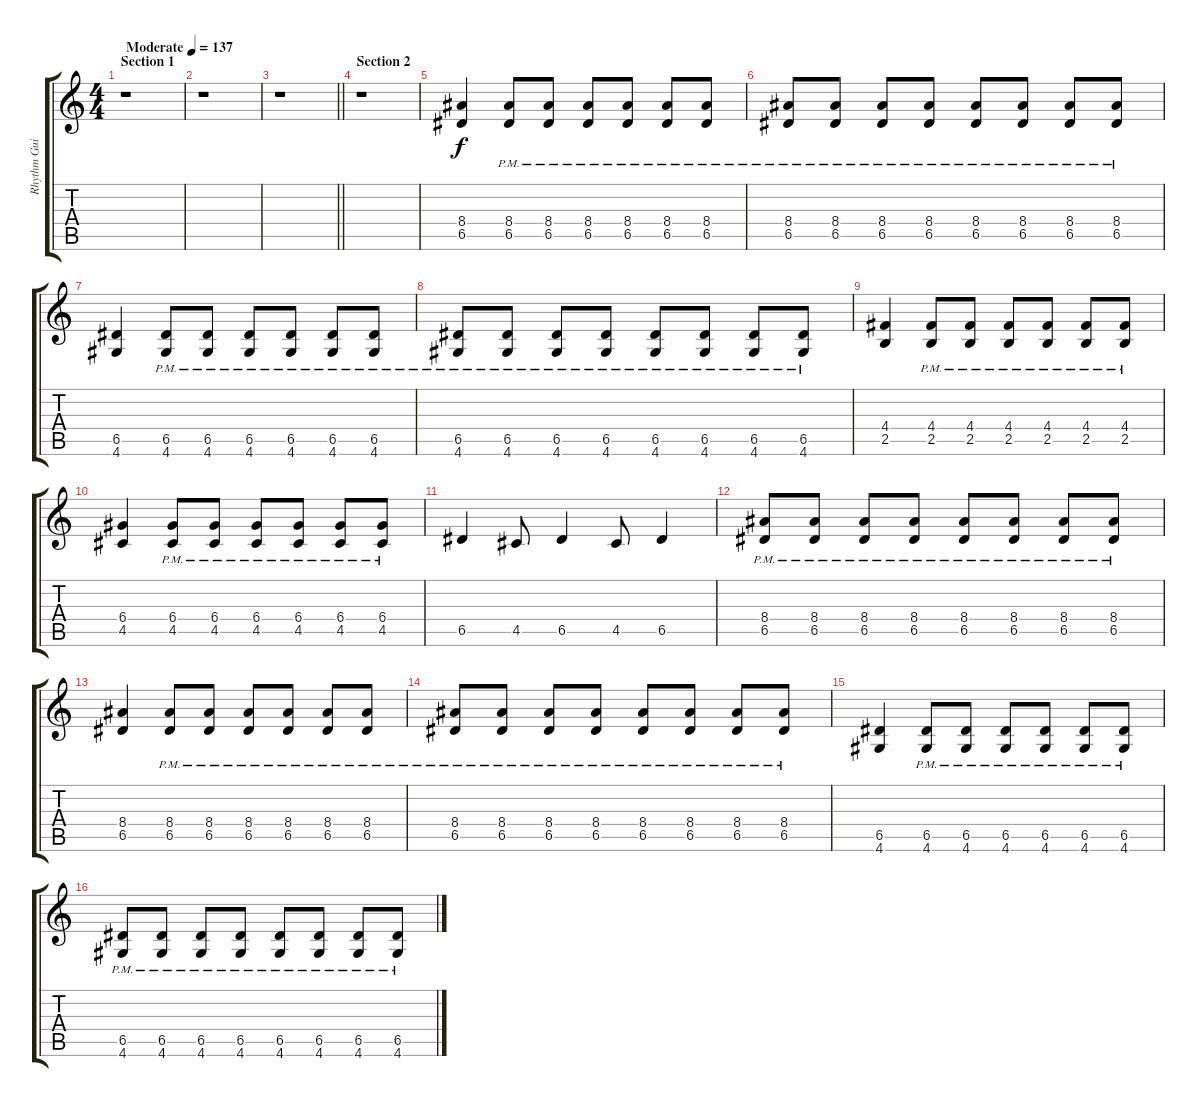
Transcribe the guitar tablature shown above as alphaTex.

\track ("Rhythm Guitar" "Rhythm Gui") {instrument overdrivenguitar}
\staff {score tabs}
\tuning (E4 B3 G3 D3 A2 E2) {hide}
\ts (4 4)
\section ("" "Section 1")
\tempo (137 "Moderate")
\clef g2
\ks c
r.1{dy f instrument overdrivenguitar} |
r.1 |
\barLineRight lightlight
r.1 |
\section ("" "Section 2")
r.1 |
(8.4 6.5).4 (8.4{pm} 6.5{pm}).8 (8.4{pm} 6.5{pm}).8 (8.4{pm} 6.5{pm}).8 (8.4{pm} 6.5{pm}).8 (8.4{pm} 6.5{pm}).8 (8.4{pm} 6.5{pm}).8 |
(8.4{pm} 6.5{pm}).8 (8.4{pm} 6.5{pm}).8 (8.4{pm} 6.5{pm}).8 (8.4{pm} 6.5{pm}).8 (8.4{pm} 6.5{pm}).8 (8.4{pm} 6.5{pm}).8 (8.4{pm} 6.5{pm}).8 (8.4{pm} 6.5{pm}).8 |
(6.5 4.6).4 (6.5{pm} 4.6{pm}).8 (6.5{pm} 4.6{pm}).8 (6.5{pm} 4.6{pm}).8 (6.5{pm} 4.6{pm}).8 (6.5{pm} 4.6{pm}).8 (6.5{pm} 4.6{pm}).8 |
(6.5{pm} 4.6{pm}).8 (6.5{pm} 4.6{pm}).8 (6.5{pm} 4.6{pm}).8 (6.5{pm} 4.6{pm}).8 (6.5{pm} 4.6{pm}).8 (6.5{pm} 4.6{pm}).8 (6.5{pm} 4.6{pm}).8 (6.5{pm} 4.6{pm}).8 |
(4.4 2.5).4 (4.4{pm} 2.5{pm}).8 (4.4{pm} 2.5{pm}).8 (4.4{pm} 2.5{pm}).8 (4.4{pm} 2.5{pm}).8 (4.4{pm} 2.5{pm}).8 (4.4{pm} 2.5{pm}).8 |
(6.4 4.5).4 (6.4{pm} 4.5{pm}).8 (6.4{pm} 4.5{pm}).8 (6.4{pm} 4.5{pm}).8 (6.4{pm} 4.5{pm}).8 (6.4{pm} 4.5{pm}).8 (6.4{pm} 4.5{pm}).8 |
6.5.4 4.5.8 6.5.4 4.5.8 6.5.4 |
(8.4{pm} 6.5{pm}).8 (8.4{pm} 6.5{pm}).8 (8.4{pm} 6.5{pm}).8 (8.4{pm} 6.5{pm}).8 (8.4{pm} 6.5{pm}).8 (8.4{pm} 6.5{pm}).8 (8.4{pm} 6.5{pm}).8 (8.4{pm} 6.5{pm}).8 |
(8.4 6.5).4 (8.4{pm} 6.5{pm}).8 (8.4{pm} 6.5{pm}).8 (8.4{pm} 6.5{pm}).8 (8.4{pm} 6.5{pm}).8 (8.4{pm} 6.5{pm}).8 (8.4{pm} 6.5{pm}).8 |
(8.4{pm} 6.5{pm}).8 (8.4{pm} 6.5{pm}).8 (8.4{pm} 6.5{pm}).8 (8.4{pm} 6.5{pm}).8 (8.4{pm} 6.5{pm}).8 (8.4{pm} 6.5{pm}).8 (8.4{pm} 6.5{pm}).8 (8.4{pm} 6.5{pm}).8 |
(6.5 4.6).4 (6.5{pm} 4.6{pm}).8 (6.5{pm} 4.6{pm}).8 (6.5{pm} 4.6{pm}).8 (6.5{pm} 4.6{pm}).8 (6.5{pm} 4.6{pm}).8 (6.5{pm} 4.6{pm}).8 |
(6.5{pm} 4.6{pm}).8 (6.5{pm} 4.6{pm}).8 (6.5{pm} 4.6{pm}).8 (6.5{pm} 4.6{pm}).8 (6.5{pm} 4.6{pm}).8 (6.5{pm} 4.6{pm}).8 (6.5{pm} 4.6{pm}).8 (6.5{pm} 4.6{pm}).8
